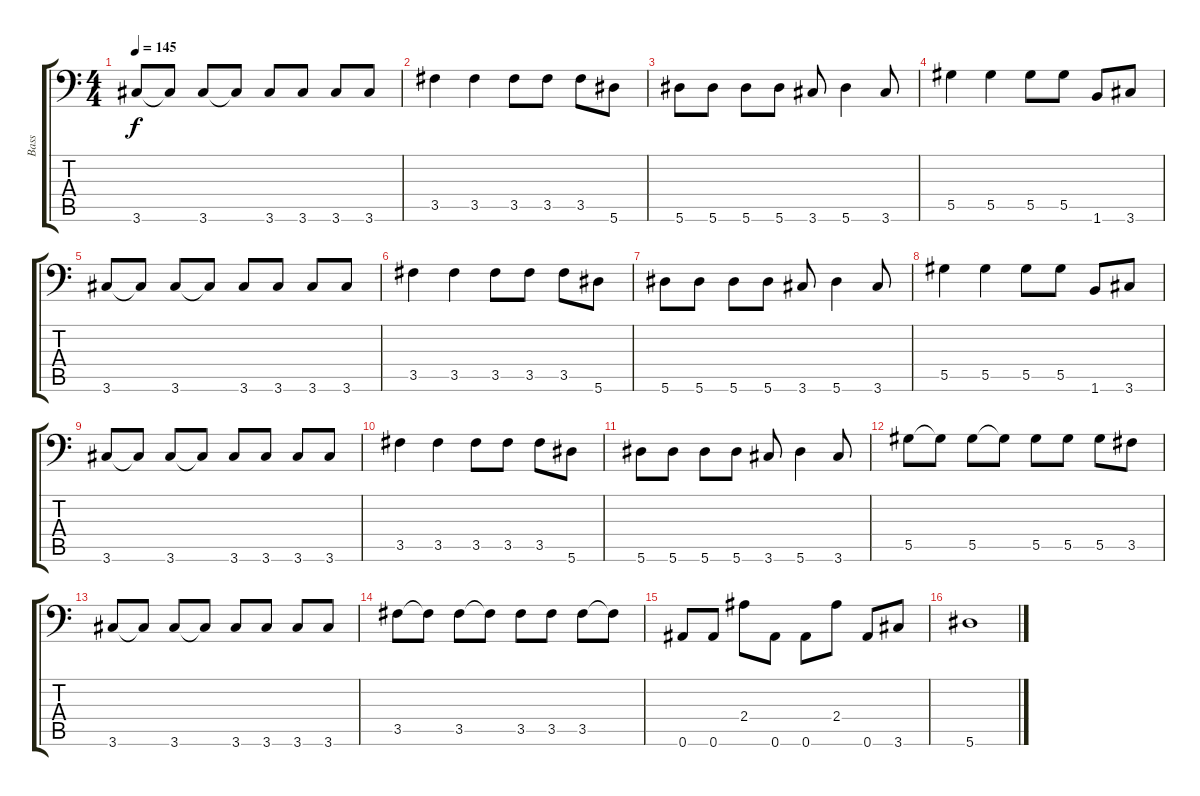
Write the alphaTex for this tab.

\track ("Bass" "Bass") {instrument acousticbass}
\staff {score tabs}
\tuning (Bb3 F3 Db3 Ab2 Eb2 Bb1) {hide}
\ts (4 4)
\tempo 145
\clef f4
\ks c
3.6.8{dy f} 3.6{t}.8 3.6.8 3.6{t}.8 3.6.8 3.6.8 3.6.8 3.6.8 |
3.5.4 3.5.4 3.5.8 3.5.8 3.5.8 5.6.8 |
5.6.8 5.6.8 5.6.8 5.6.8 3.6.8 5.6.4 3.6.8 |
5.5.4 5.5.4 5.5.8 5.5.8 1.6.8 3.6.8 |
3.6.8 3.6{t}.8 3.6.8 3.6{t}.8 3.6.8 3.6.8 3.6.8 3.6.8 |
3.5.4 3.5.4 3.5.8 3.5.8 3.5.8 5.6.8 |
5.6.8 5.6.8 5.6.8 5.6.8 3.6.8 5.6.4 3.6.8 |
5.5.4 5.5.4 5.5.8 5.5.8 1.6.8 3.6.8 |
3.6.8 3.6{t}.8 3.6.8 3.6{t}.8 3.6.8 3.6.8 3.6.8 3.6.8 |
3.5.4 3.5.4 3.5.8 3.5.8 3.5.8 5.6.8 |
5.6.8 5.6.8 5.6.8 5.6.8 3.6.8 5.6.4 3.6.8 |
5.5.8 5.5{t}.8 5.5.8 5.5{t}.8 5.5.8 5.5.8 5.5.8 3.5.8 |
3.6.8 3.6{t}.8 3.6.8 3.6{t}.8 3.6.8 3.6.8 3.6.8 3.6.8 |
3.5.8 3.5{t}.8 3.5.8 3.5{t}.8 3.5.8 3.5.8 3.5.8 3.5{t}.8 |
0.6.8 0.6.8 2.4.8 0.6.8 0.6.8 2.4.8 0.6.8 3.6.8 |
5.6.1
